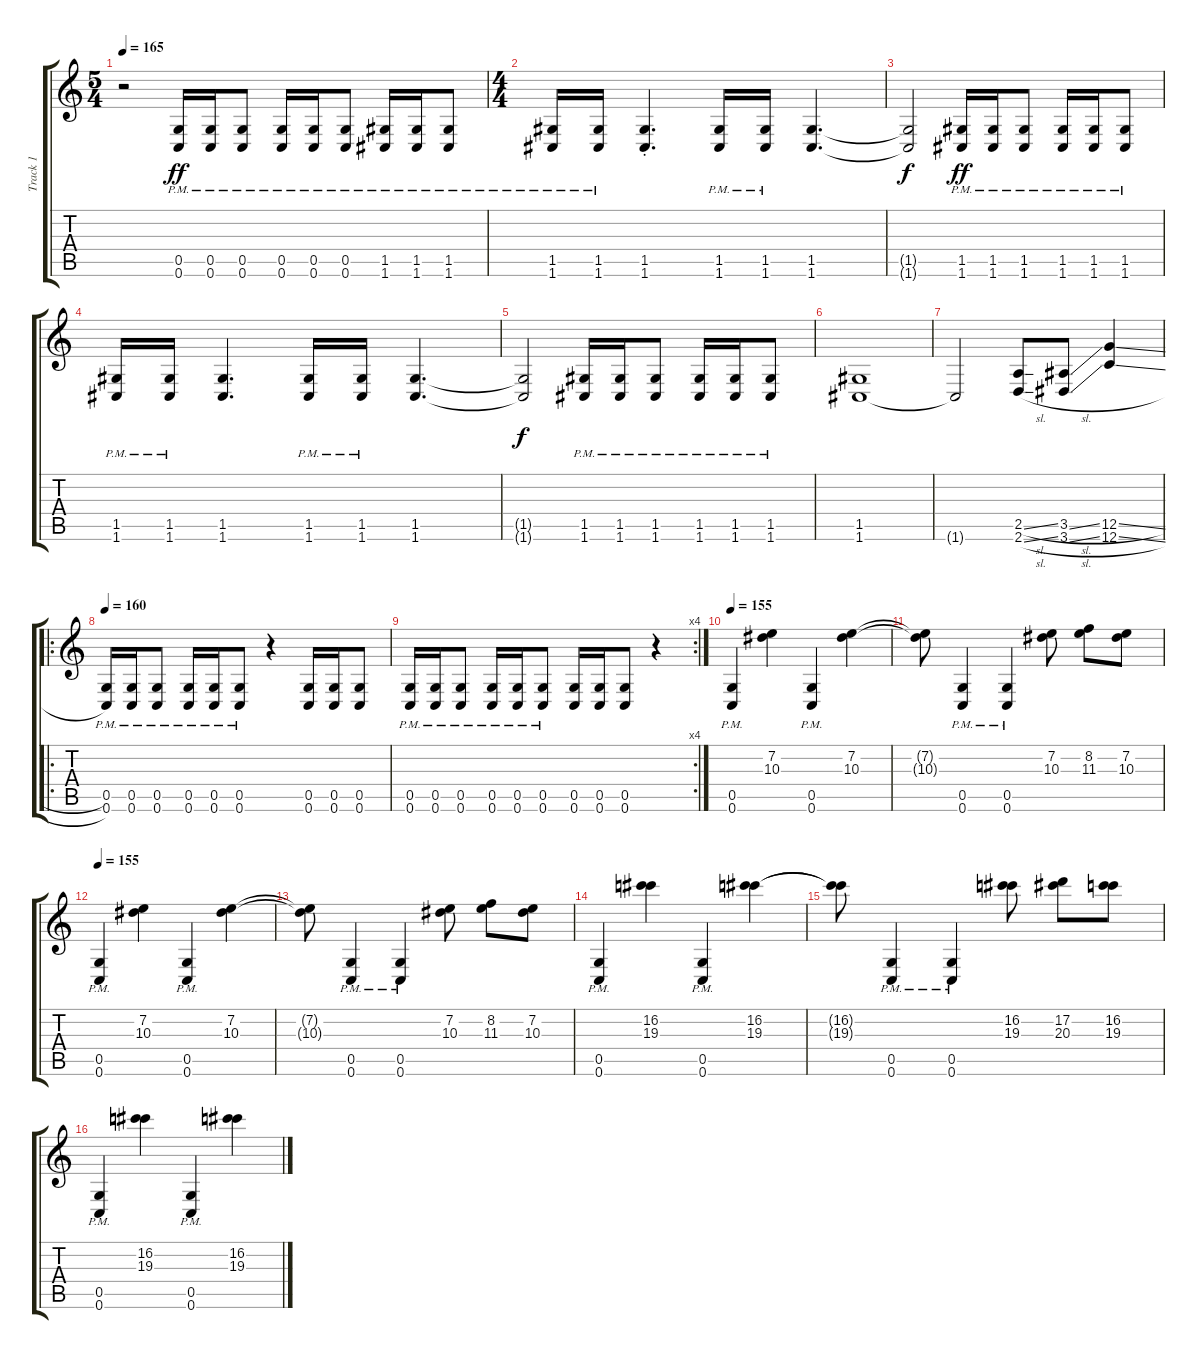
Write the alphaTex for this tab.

\track ("Track 1" "Track 1") {instrument distortionguitar}
\staff {score tabs}
\tuning (D4 A3 F3 C3 G2 C2) {hide}
\ts (5 4)
\tempo 165
\clef g2
\ks c
r.2{dy ff} (0.5{pm} 0.6{pm}).16 (0.5{pm} 0.6{pm}).16 (0.5{pm} 0.6{pm}).8 (0.5{pm} 0.6{pm}).16 (0.5{pm} 0.6{pm}).16 (0.5{pm} 0.6{pm}).8 (1.5{pm} 1.6{pm}).16 (1.5{pm} 1.6{pm}).16 (1.5{pm} 1.6{pm}).8 |
\ts (4 4)
(1.5{pm} 1.6{pm}).16 (1.5{pm} 1.6{pm}).16 (1.5{st} 1.6).4{d} (1.5{pm} 1.6{pm}).16 (1.5{pm} 1.6{pm}).16 (1.5 1.6).4{d} |
(1.5{t} 1.6{t}).2{dy f} (1.5{pm} 1.6{pm}).16{dy ff} (1.5{pm} 1.6{pm}).16 (1.5{pm} 1.6{pm}).8 (1.5{pm} 1.6{pm}).16 (1.5{pm} 1.6{pm}).16 (1.5{pm} 1.6{pm}).8 |
(1.5{pm} 1.6{pm}).16 (1.5{pm} 1.6{pm}).16 (1.5 1.6).4{d} (1.5{pm} 1.6{pm}).16 (1.5{pm} 1.6{pm}).16 (1.5 1.6).4{d} |
(1.5{t} 1.6{t}).2{dy f} (1.5{pm} 1.6{pm}).16 (1.5{pm} 1.6{pm}).16 (1.5{pm} 1.6{pm}).8 (1.5{pm} 1.6{pm}).16 (1.5{pm} 1.6{pm}).16 (1.5{pm} 1.6{pm}).8 |
(1.5 1.6).1 |
1.6{t}.2 (2.5{sl} 2.6{sl}).8 (3.5{sl} 3.6{sl}).8 (12.5{sl} 12.6{sl}).4 |
\ro
\tempo 160
(0.5{pm} 0.6{pm}).16 (0.5{pm} 0.6{pm}).16 (0.5{pm} 0.6{pm}).8 (0.5{pm} 0.6{pm}).16 (0.5{pm} 0.6{pm}).16 (0.5{pm} 0.6{pm}).8 r.4 (0.5 0.6).16 (0.5 0.6).16 (0.5 0.6).8 |
\rc 4
(0.5{pm} 0.6{pm}).16 (0.5{pm} 0.6{pm}).16 (0.5{pm} 0.6{pm}).8 (0.5{pm} 0.6{pm}).16 (0.5{pm} 0.6{pm}).16 (0.5{pm} 0.6{pm}).8 (0.5 0.6).16 (0.5 0.6).16 (0.5 0.6).8 r.4 |
\tempo 155
(0.5{pm} 0.6{pm}).4 (7.2 10.3).4 (0.5{pm} 0.6{pm}).4 (7.2 10.3).4 |
(7.2{t} 10.3{t}).8 (0.5{pm} 0.6{pm}).4 (0.5{pm} 0.6{pm}).4 (7.2 10.3).8 (8.2 11.3).8 (7.2 10.3).8 |
\tempo 155
(0.5{pm} 0.6{pm}).4 (7.2 10.3).4 (0.5{pm} 0.6{pm}).4 (7.2 10.3).4 |
(7.2{t} 10.3{t}).8 (0.5{pm} 0.6{pm}).4 (0.5{pm} 0.6{pm}).4 (7.2 10.3).8 (8.2 11.3).8 (7.2 10.3).8 |
(0.5{pm} 0.6{pm}).4 (16.2 19.3).4 (0.5{pm} 0.6{pm}).4 (16.2 19.3).4 |
(16.2{t} 19.3{t}).8 (0.5{pm} 0.6{pm}).4 (0.5{pm} 0.6{pm}).4 (16.2 19.3).8 (17.2 20.3).8 (16.2 19.3).8 |
(0.5{pm} 0.6{pm}).4 (16.2 19.3).4 (0.5{pm} 0.6{pm}).4 (16.2 19.3).4
